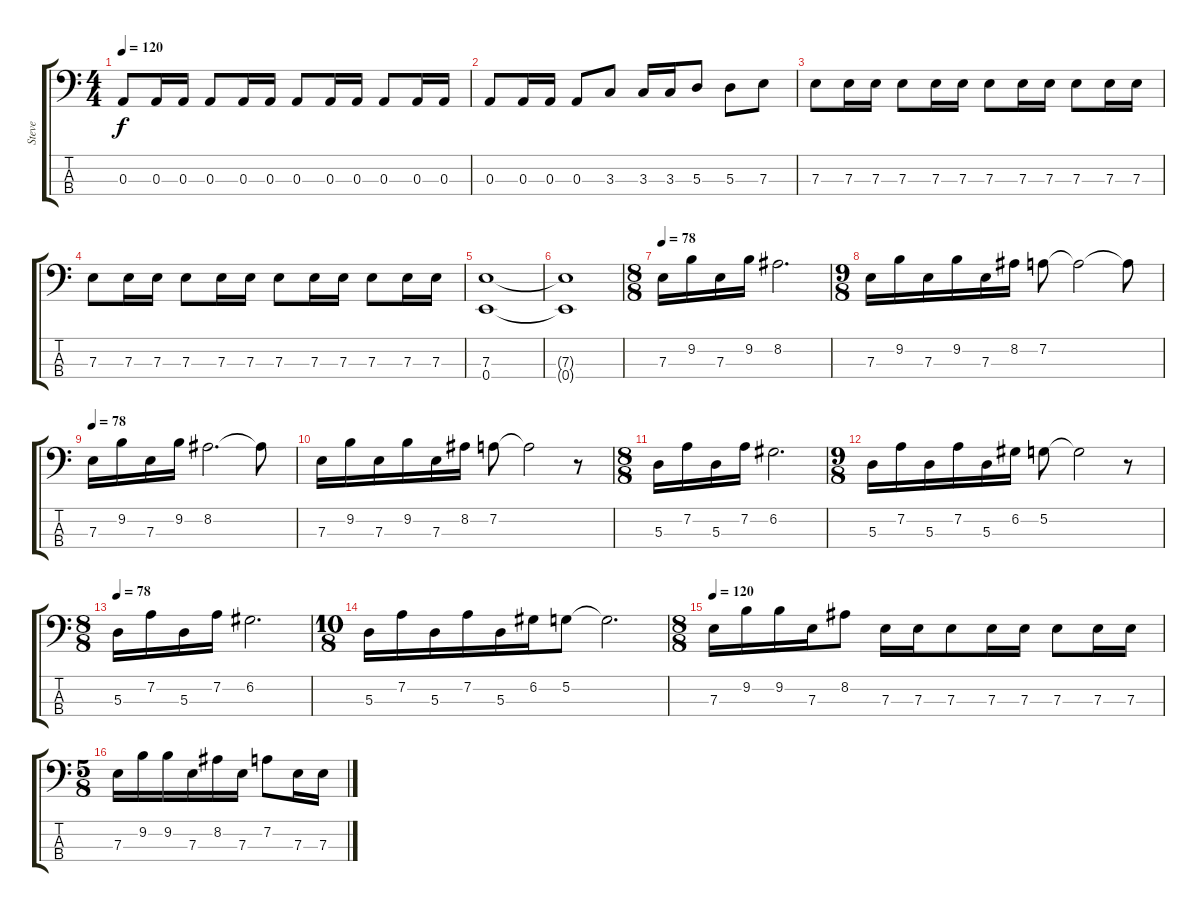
\track ("Steve" "Steve") {instrument electricbasspick}
\staff {score tabs}
\tuning (G2 D2 A1 E1) {hide}
\ts (4 4)
\tempo 120
\clef f4
\ks c
0.3.8{dy f} 0.3.16 0.3.16 0.3.8 0.3.16 0.3.16 0.3.8 0.3.16 0.3.16 0.3.8 0.3.16 0.3.16 |
0.3.8 0.3.16 0.3.16 0.3.8 3.3.8 3.3.16 3.3.16 5.3.8 5.3.8 7.3.8 |
7.3.8 7.3.16 7.3.16 7.3.8 7.3.16 7.3.16 7.3.8 7.3.16 7.3.16 7.3.8 7.3.16 7.3.16 |
7.3.8 7.3.16 7.3.16 7.3.8 7.3.16 7.3.16 7.3.8 7.3.16 7.3.16 7.3.8 7.3.16 7.3.16 |
(7.3 0.4).1 |
(7.3{t} 0.4{t}).1 |
\ts (8 8)
\tempo 78
7.3.16 9.2.16 7.3.16 9.2.16 8.2.2{d} |
\ts (9 8)
7.3.16 9.2.16 7.3.16 9.2.16 7.3.16 8.2.16 7.2.8 7.2{t}.2 7.2{t}.8 |
\tempo 78
7.3.16 9.2.16 7.3.16 9.2.16 8.2.2{d} 8.2{t}.8 |
7.3.16 9.2.16 7.3.16 9.2.16 7.3.16 8.2.16 7.2.8 7.2{t}.2 r.8 |
\ts (8 8)
5.3.16 7.2.16 5.3.16 7.2.16 6.2.2{d} |
\ts (9 8)
5.3.16 7.2.16 5.3.16 7.2.16 5.3.16 6.2.16 5.2.8 5.2{t}.2 r.8 |
\ts (8 8)
\tempo 78
5.3.16 7.2.16 5.3.16 7.2.16 6.2.2{d} |
\ts (10 8)
5.3.16 7.2.16 5.3.16 7.2.16 5.3.16 6.2.16 5.2.8 5.2{t}.2{d} |
\ts (8 8)
\tempo 120
7.3.16 9.2.16 9.2.16 7.3.16 8.2.8 7.3.16 7.3.16 7.3.8 7.3.16 7.3.16 7.3.8 7.3.16 7.3.16 |
\ts (5 8)
7.3.16 9.2.16 9.2.16 7.3.16 8.2.16 7.3.16 7.2.8 7.3.16 7.3.16
